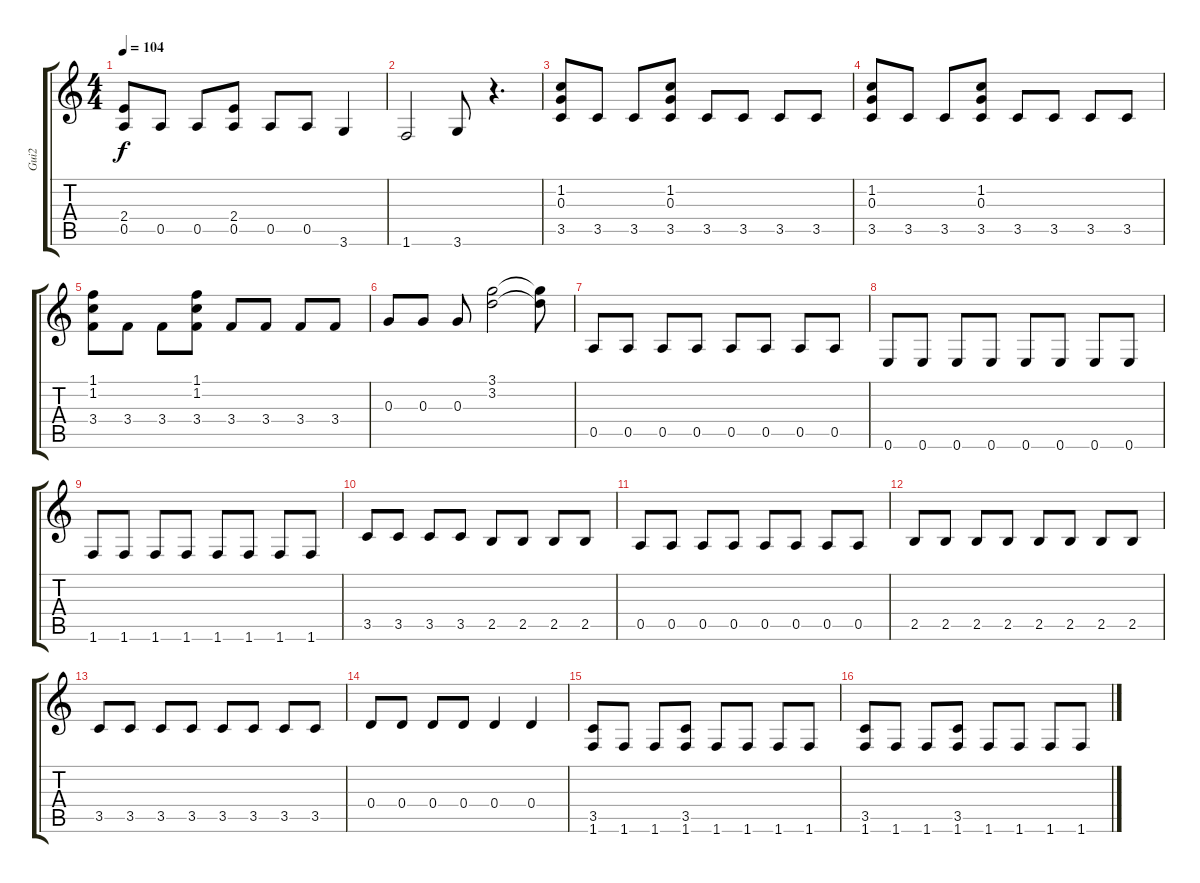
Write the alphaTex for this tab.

\track ("Gui2" "Gui2") {instrument distortionguitar}
\staff {score tabs}
\tuning (E4 B3 G3 D3 A2 E2) {hide}
\ts (4 4)
\tempo 104
\clef g2
\ks c
(2.4 0.5).8{dy f} 0.5.8 0.5.8 (2.4 0.5).8 0.5.8 0.5.8 3.6.4 |
1.6.2 3.6.8 r.4{d} |
(1.2 0.3 3.5).8 3.5.8 3.5.8 (1.2 0.3 3.5).8 3.5.8 3.5.8 3.5.8 3.5.8 |
(1.2 0.3 3.5).8 3.5.8 3.5.8 (1.2 0.3 3.5).8 3.5.8 3.5.8 3.5.8 3.5.8 |
(1.1 1.2 3.4).8 3.4.8 3.4.8 (1.1 1.2 3.4).8 3.4.8 3.4.8 3.4.8 3.4.8 |
0.3.8 0.3.8 0.3.8 (3.1 3.2).2 (3.1{t} 3.2{t}).8 |
0.5.8 0.5.8 0.5.8 0.5.8 0.5.8 0.5.8 0.5.8 0.5.8 |
0.6.8 0.6.8 0.6.8 0.6.8 0.6.8 0.6.8 0.6.8 0.6.8 |
1.6.8 1.6.8 1.6.8 1.6.8 1.6.8 1.6.8 1.6.8 1.6.8 |
3.5.8 3.5.8 3.5.8 3.5.8 2.5.8 2.5.8 2.5.8 2.5.8 |
0.5.8 0.5.8 0.5.8 0.5.8 0.5.8 0.5.8 0.5.8 0.5.8 |
2.5.8 2.5.8 2.5.8 2.5.8 2.5.8 2.5.8 2.5.8 2.5.8 |
3.5.8 3.5.8 3.5.8 3.5.8 3.5.8 3.5.8 3.5.8 3.5.8 |
0.4.8 0.4.8 0.4.8 0.4.8 0.4.4 0.4.4 |
(3.5 1.6).8 1.6.8 1.6.8 (3.5 1.6).8 1.6.8 1.6.8 1.6.8 1.6.8 |
(3.5 1.6).8 1.6.8 1.6.8 (3.5 1.6).8 1.6.8 1.6.8 1.6.8 1.6.8
